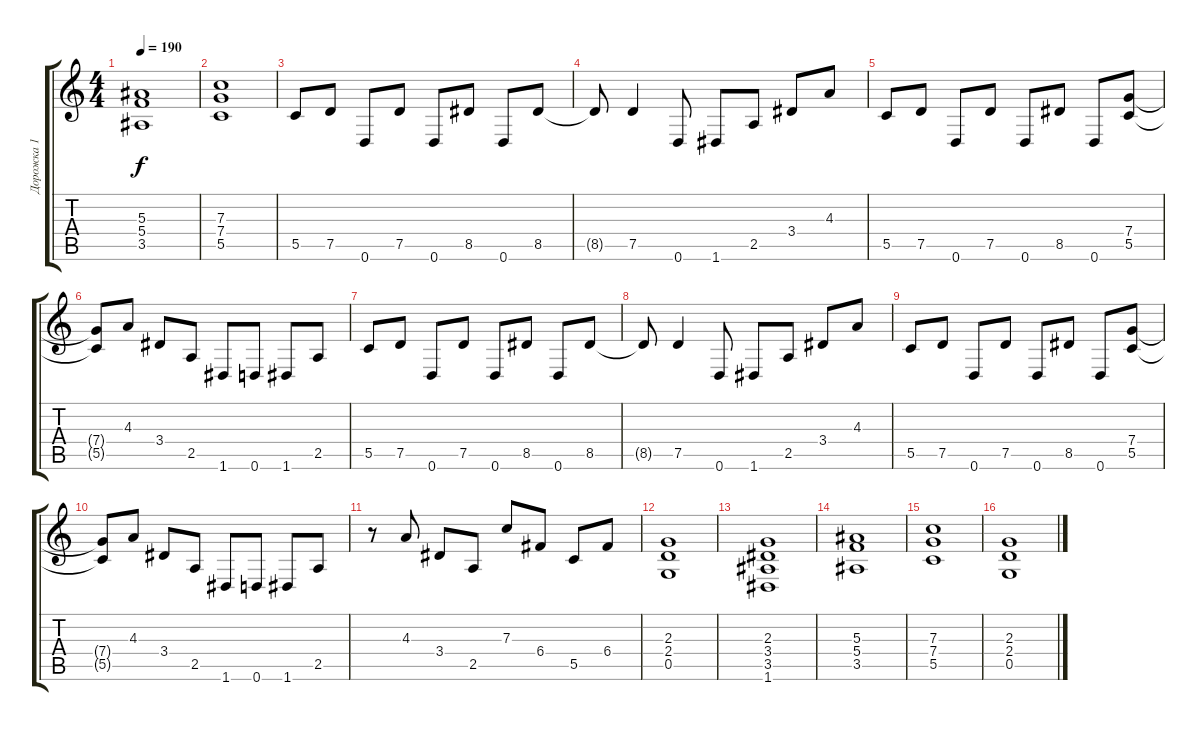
\track ("Дорожка 1" "Дорожка 1") {instrument distortionguitar}
\staff {score tabs}
\tuning (D4 A3 F3 C3 G2 D2) {hide}
\ts (4 4)
\tempo 190
\clef g2
\ks c
(5.3 5.4 3.5).1{dy f} |
(7.3 7.4 5.5).1 |
5.5.8 7.5.8 0.6.8 7.5.8 0.6.8 8.5.8 0.6.8 8.5.8 |
8.5{t}.8 7.5.4 0.6.8 1.6.8 2.5.8 3.4.8 4.3.8 |
5.5.8 7.5.8 0.6.8 7.5.8 0.6.8 8.5.8 0.6.8 (7.4 5.5).8 |
(7.4{t} 5.5{t}).8 4.3.8 3.4.8 2.5.8 1.6.8 0.6.8 1.6.8 2.5.8 |
5.5.8 7.5.8 0.6.8 7.5.8 0.6.8 8.5.8 0.6.8 8.5.8 |
8.5{t}.8 7.5.4 0.6.8 1.6.8 2.5.8 3.4.8 4.3.8 |
5.5.8 7.5.8 0.6.8 7.5.8 0.6.8 8.5.8 0.6.8 (7.4 5.5).8 |
(7.4{t} 5.5{t}).8 4.3.8 3.4.8 2.5.8 1.6.8 0.6.8 1.6.8 2.5.8 |
r.8 4.3.8 3.4.8 2.5.8 7.3.8 6.4.8 5.5.8 6.4.8 |
(2.3 2.4 0.5).1 |
(2.3 3.4 3.5 1.6).1 |
(5.3 5.4 3.5).1 |
(7.3 7.4 5.5).1 |
(2.3 2.4 0.5).1
